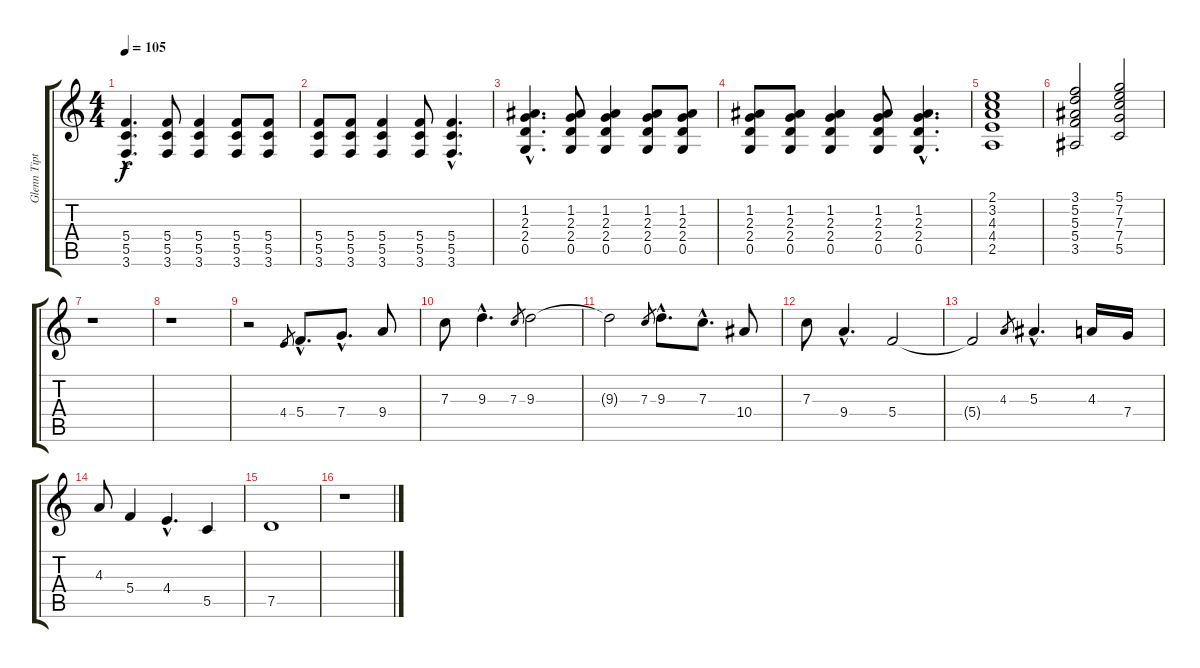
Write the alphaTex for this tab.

\track ("Glenn Tipton" "Glenn Tipt") {instrument acousticguitarsteel}
\staff {score tabs}
\tuning (D4 A3 F3 C3 G2 D2) {hide}
\ts (4 4)
\tempo 105
\clef g2
\ks c
(5.4{hac} 5.5{hac} 3.6{hac}).4{d dy f} (5.4 5.5 3.6).8 (5.4 5.5 3.6).4 (5.4 5.5 3.6).8 (5.4 5.5 3.6).8 |
(5.4 5.5 3.6).8 (5.4 5.5 3.6).8 (5.4 5.5 3.6).4 (5.4 5.5 3.6).8 (5.4{hac} 5.5{hac} 3.6{hac}).4{d} |
(1.2{hac} 2.3{hac} 2.4{hac} 0.5{hac}).4{d} (1.2 2.3 2.4 0.5).8 (1.2 2.3 2.4 0.5).4 (1.2 2.3 2.4 0.5).8 (1.2 2.3 2.4 0.5).8 |
(1.2 2.3 2.4 0.5).8 (1.2 2.3 2.4 0.5).8 (1.2 2.3 2.4 0.5).4 (1.2 2.3 2.4 0.5).8 (1.2{hac} 2.3{hac} 2.4{hac} 0.5{hac}).4{d} |
(2.1 3.2 4.3 4.4 2.5).1 |
(3.1 5.2 5.3 5.4 3.5).2 (5.1 7.2 7.3 7.4 5.5).2 |
r.1 |
r.1 |
r.2 4.4.8{gr} 5.4{hac}.8{d} 7.4{hac}.8{d} 9.4.8 |
7.3.8 9.3{hac}.4{d} 7.3.8{gr} 9.3.2 |
9.3{t}.2 7.3.8{gr} 9.3{hac}.8{d} 7.3{hac}.8{d} 10.4.8 |
7.3.8 9.4{hac}.4{d} 5.4.2 |
5.4{t}.2 4.3.8{gr} 5.3{hac}.4{d} 4.3.16 7.4.16 |
4.3.8 5.4.4 4.4{hac}.4{d} 5.5.4 |
7.5.1 |
r.1
